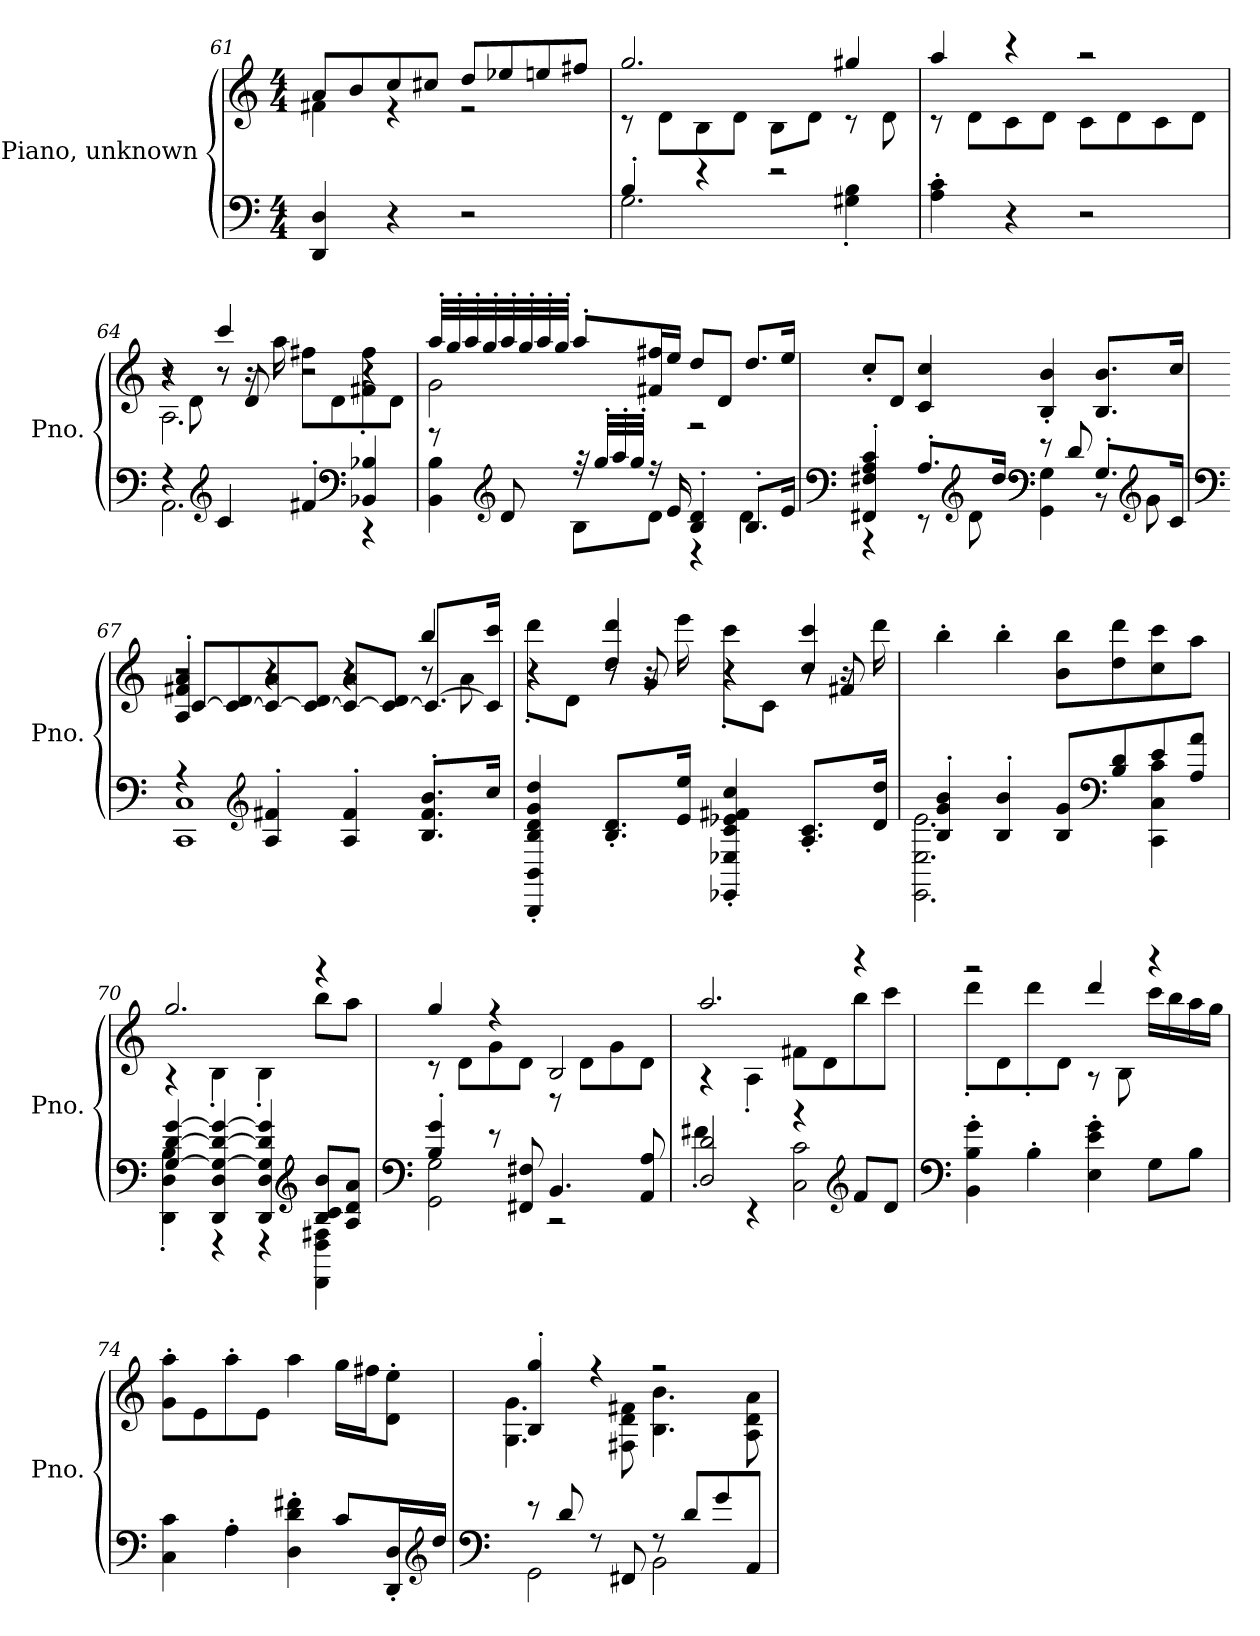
**kern	**kern
*part1	*part1
*staff2	*staff1
*I"Piano, unknown	*
*I'Pno.	*
!!LO:LB:g=z
*clefF4	*clefG2
*k[]	*k[]
*M4/4	*M4/4
=61	=61
*	*^
4DD/ 4D/	8a/L	4f#X\
.	8b/	.
4r	8cc/	4r
.	8cc#X/J	.
2r	8dd/L	2r
.	8ee-X/	.
.	8een/	.
.	8ff#X/J	.
=62	=62	=62
*^	*	*
4B'/	2.G\	2.gg/	8r
.	.	.	8d\L
4r	.	.	8B\
.	.	.	8d\J
2r	.	.	8B\L
.	.	.	8d\J
.	4G#X\' 4B\'	4gg#X/	8r
.	.	.	8d\
*v	*v	*	*
=63	=63	=63
4A\' 4c\'	4aa/	8r
.	.	8d\L
4r	4r	8c\
.	.	8d\J
2r	2r	8c\L
.	.	8d\
.	.	8c\
.	.	8d\J
=64	=64	=64
*^	*^	*^
4r	2.AA\	4r	8r	4r	2.A\
.	.	.	8d\	.	.
*clefG2	*	*	*	*	*
4c/	.	4ccc/	8r	8r	.
.	.	.	16r	8d/	.
.	.	.	16aa\	.	.
4f#X'/	.	2r	8ff#X\L	2r	.
.	.	.	8d\	.	.
*clefF4	*	*	*	*	*
4BB-X/ 4B-X/	4r	.	8f#X\' 8ff#\'	.	4r
.	.	.	8d\J	.	.
*	*	*	*v	*v	*v
!!LO:LB:g=z
=65	=65	=65	=65
8r	4BB\ 4B\	32aa'/LLL	2g\
.	.	32gg'/	.
.	.	32aa'/	.
.	.	32gg'/	.
*clefG2	*	*	*
8d/	.	32aa'/	.
.	.	32gg'/	.
.	.	32aa'/	.
.	.	32gg'/JJJ	.
32r	8B\L	8aa'/L	.
32gg'/LLL	.	.	.
32aa'/	.	.	.
32gg'/JJJ	.	.	.
16r	8d\J	16f#X/ 16ff#X/L	.
16e/	.	16ee/JJ	.
4B/' 4d/'	4r	8dd/L	2r
.	.	8d/J	.
8.B'/L	4d\	8.dd/L	.
16e/Jk	.	16ee/Jk	.
*	*	*v	*v
=66	=66	=66
*clefF4	*	*
4FF#X/' 4F#X/' 4A/' 4c/'	4r	8cc'/L
.	.	8d/J
8.A'/L	8r	4c/ 4cc/
*clefG2	*	*
.	8d\	.
16dd/Jk	.	.
*clefF4	*	*
8r	4GG\ 4G\	4B/' 4b/'
8d/	.	.
8.G'/L	8r	8.B/ 8.b/L
*clefG2	*	*
.	8g\	.
16c/Jk	.	16cc/Jk
!!LO:PB:g=z
=67	=67	=67
*clefF4	*	*
*	*	*^
*	*	*	*^
4r	1CC 1C	4A/' 4f#X/' 4a/'	2r	[8c/L
.	.	.	.	8c/_ 8d/
*clefG2	*	*	*	*
4A/' 4f#X/'	.	4r	.	8c/_ 8a/
.	.	.	.	8c/_ 8d/J
4A/' 4f#/'	.	4r	4r	8c/_ 8a/L
.	.	.	.	8c/_ 8d/J
8.B/' 8.f#/' 8.b/'L	.	4bb/	8r	8.c/L_
.	.	.	8a\	.
16cc/Jk	.	.	.	16c/] 16ccc/Jk
*v	*v	*	*	*
=68	=68	=68	=68
4BBB/' 4BB/' 4B/' 4d/' 4g/' 4dd/'	4r	8ddd'\L	4r
.	.	8d\J	.
8.B/' 8.d/'L	4dd/ 4ddd/	8r	8r
.	.	16r	8g/
16e/ 16ee/Jk	.	16eee\	.
4EE-X/' 4E-X/' 4c/' 4e-X/' 4f#X/' 4cc/'	4r	8ccc'\L	4r
.	.	8c\J	.
8.A/' 8.c/'L	4cc/ 4ccc/	8r	8r
.	.	16r	8f#X/
16d/ 16dd/Jk	.	16ddd\	.
*	*v	*v	*v
=69	=69
*^	*
4B/' 4g/' 4b/'	2.EE\ 2.E\ 2.e\	4bb'\
4B/' 4b/'	.	4bb'\
8B/ 8g/L	.	8b\ 8bb\L
*clefF4	*	*
8B/ 8d/	.	8dd\ 8ddd\
8e/	4CC\ 4C\ 4c\	8cc\ 8ccc\
8A/ 8a/J	.	8aa\J
!!LO:LB:g=z
=70	=70	=70
*	*	*^
[4G/ [4d/ [4g/	4DD\' 4D\' 4B\'	2.gg/	4r
4DD/ 4D/ 4G/_ 4d/_ 4g/_	4r	.	4B'\
4DD/ 4D/ 4G/] 4d/] 4g/]	4r	.	4B'\
*clefG2	*	*	*
8B/ 8c/ 8b/L	4DD\ 4D\ 4F#X\	4r	8bb\L
8A/ 8d/ 8a/J	.	.	8aa\J
=71	=71	=71	=71
*clefF4	*	*	*
4B/' 4g/'	2GG\ 2G\	4gg/	8r
.	.	.	8d\L
8r	.	4r	8g\
8FF#X/ 8F#X/	.	.	8d\J
4.BB/	2r	2B/	8r
.	.	.	8d\L
.	.	.	8g\
8AA/ 8A/	.	.	8d\J
=72	=72	=72	=72
2D/ 2d/	4f#X'\	2.aa/	4r
.	4r	.	4A'\
4r	2C\ 2c\	.	8f#X\L
.	.	.	8d\
*clefG2	*	*	*
8f#/L	.	4r	8bb\
8d/J	.	.	8ccc\J
*v	*v	*	*
=73	=73	=73
*clefF4	*	*
4BB\' 4B\' 4g\'	2r	8ddd'\L
.	.	8d\
4B'\	.	8ddd'\
.	.	8d\J
4E\' 4e\' 4g\'	4ddd/	8r
.	.	8B\
8G\L	4r	16ccc\LL
.	.	16bb\
8B\J	.	16aa\
.	.	16gg\JJ
*	*v	*v
!!LO:LB:g=z
=74	=74
4C\ 4c\	8g\' 8aa\'L
.	8e\
4A'\	8aa'\
.	8e\J
4D\' 4d\' 4f#X\'	4aa\
8c/L	16gg\LL
.	16ff#X\J
16DD/' 16D/'L	8d\' 8ee\'J
*clefG2	*
16dd/JJ	.
=75	=75
*clefF4	*
*^	*^
8r	2GG\	4B/' 4gg/'	4.G\ 4.g\
8d/	.	.	.
8r	.	4r	.
8FF#X/	.	.	8F#X\ 8d\ 8f#X\
8r	2BB\	2r	4.B\ 4.b\
8d/L	.	.	.
8g/	.	.	.
8AA/J	.	.	8A\ 8d\ 8a\
*v	*v	*	*
*	*v	*v
=	=
*-	*-
